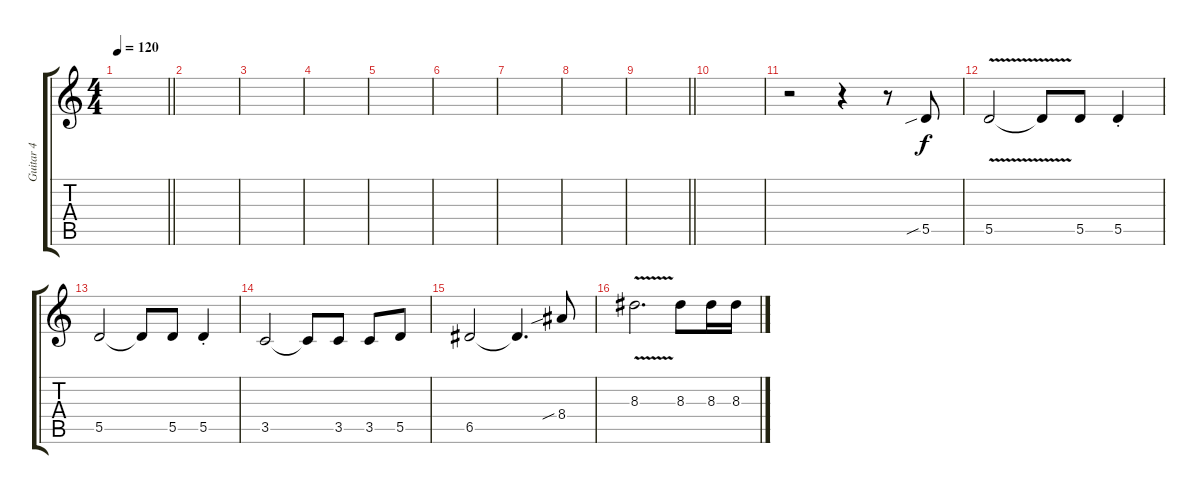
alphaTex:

\track ("Guitar 4" "Guitar 4") {instrument overdrivenguitar}
\staff {score tabs}
\tuning (E4 B3 G3 D3 A2 D2) {hide}
\ts (4 4)
\tempo 120
\clef g2
\barLineRight lightlight
\ks c
|
|
|
|
|
|
|
|
\barLineRight lightlight
|
|
r.2 r.4 r.8 5.5{sib}.8 |
5.5{v}.2 5.5{t}.8 5.5.8 5.5{st}.4 |
5.5.2 5.5{t}.8 5.5.8 5.5{st}.4 |
3.5.2 3.5{t}.8 3.5.8 3.5.8 5.5.8 |
6.5.2 6.5{t}.4{d} 8.4{sib}.8 |
8.3{v}.2{d} 8.3.8 8.3.16 8.3.16
